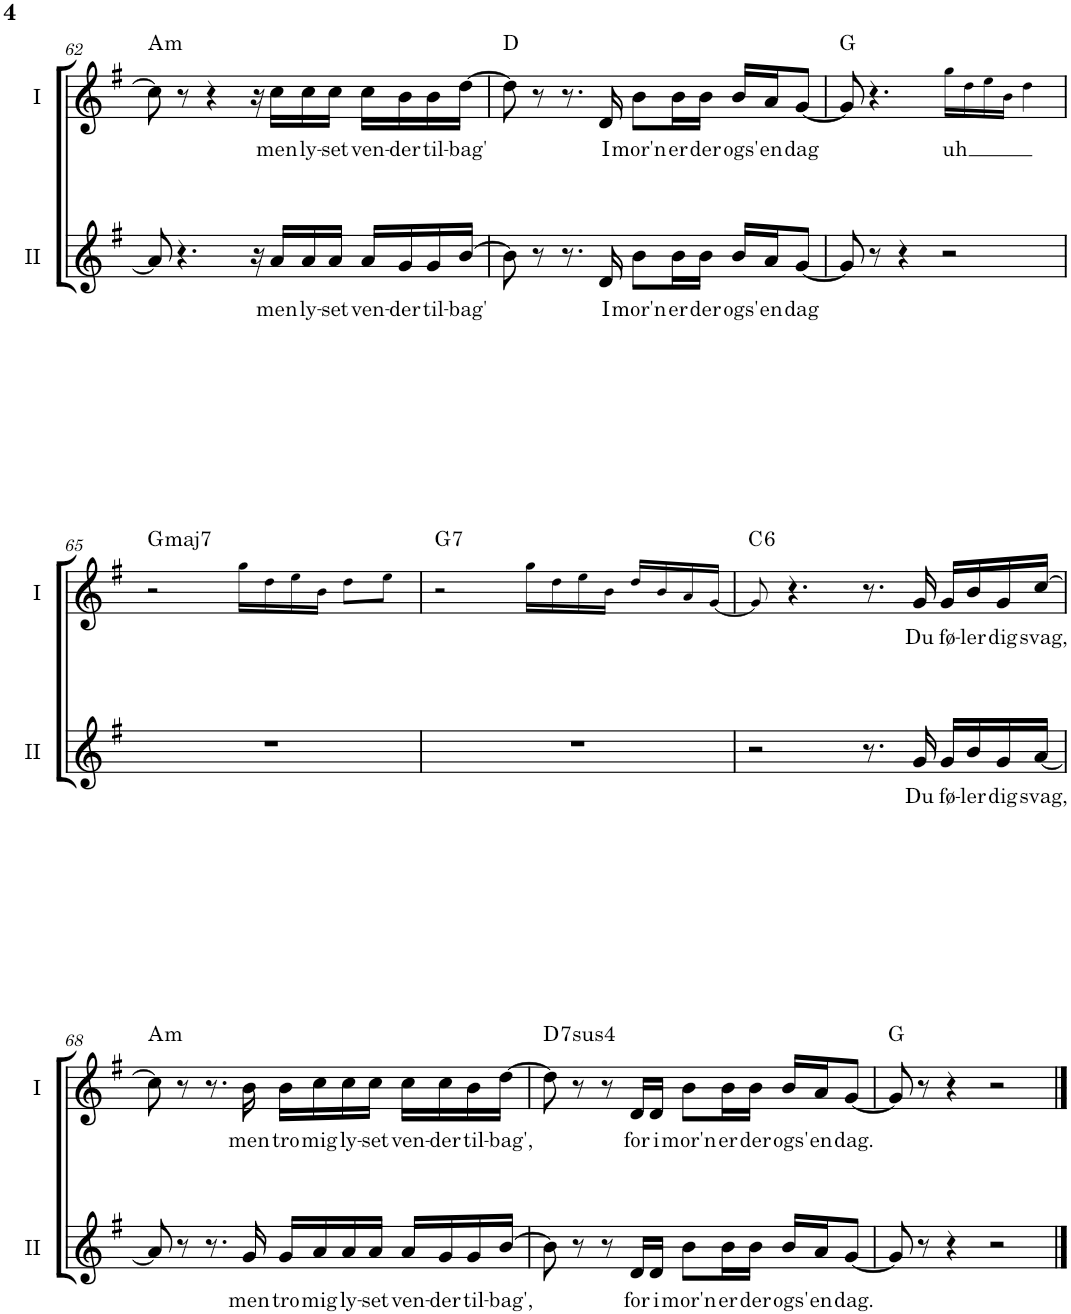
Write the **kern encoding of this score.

**kern	**text	**kern	**text	**harte
*part2	*part2	*part1	*part1	*part1
*staff2	*staff2	*staff1	*staff1	*
*I"II	*	*I"I	*	*
*I'II	*	*I'I	*	*
!!LO:PB:g=z
*clefG2	*	*clefG2	*	*
*k[f#]	*	*k[f#]	*	*
*M4/4	*	*M4/4	*	*
=62	=62	=62	=62	=62
!	!	!	!	!LO:H:kt=m
8a/]	.	8cc\]	.	A:min
4.r	.	8r	.	.
.	.	4r	.	.
16r	.	16r	.	.
!	!LO:LY:b	!	!LO:LY:b	!
16a/LL	men	16cc\LL	men	.
!	!LO:LY:b	!	!LO:LY:b	!
16a/	ly-	16cc\	ly-	.
!	!LO:LY:b	!	!LO:LY:b	!
16a/JJ	-set	16cc\JJ	-set	.
!	!LO:LY:b	!	!LO:LY:b	!
16a/LL	ven-	16cc\LL	ven-	.
!	!LO:LY:b	!	!LO:LY:b	!
16g/	-der	16b\	-der	.
!	!LO:LY:b	!	!LO:LY:b	!
16g/	til-	16b\	til-	.
!	!LO:LY:b	!	!LO:LY:b	!
[16b/JJ	-bag'	[16dd\JJ	-bag'	.
=63	=63	=63	=63	=63
8b\]	.	8dd\]	.	D:maj
8r	.	8r	.	.
8.r	.	8.r	.	.
!	!LO:LY:b	!	!LO:LY:b	!
16d/	I	16d/	I	.
!	!LO:LY:b	!	!LO:LY:b	!
8b\L	mor'n	8b\L	mor'n	.
!	!LO:LY:b	!	!LO:LY:b	!
16b\L	er	16b\L	er	.
!	!LO:LY:b	!	!LO:LY:b	!
16b\JJ	der	16b\JJ	der	.
!	!LO:LY:b	!	!LO:LY:b	!
16b/LL	ogs'	16b/LL	ogs'	.
!	!LO:LY:b	!	!LO:LY:b	!
16a/J	en	16a/J	en	.
!	!LO:LY:b	!	!LO:LY:b	!
[8g/J	dag	[8g/J	dag	.
=64	=64	=64	=64	=64
8g/]	.	8g/]	.	G:maj
8r	.	4.r	.	.
4r	.	.	.	.
!	!	!	!LO:LY:b	!
2r	.	16gg!\LL	uh	.
.	.	16dd!\	.	.
.	.	16ee!\	.	.
.	.	16b!\JJ	.	.
.	.	4dd!\	.	.
!!LO:LB:g=z
=65	=65	=65	=65	=65
!	!	!	!	!LO:H:kt=maj7
1r	.	2r	.	G:maj7
.	.	16gg!\LL	.	.
.	.	16dd!\	.	.
.	.	16ee!\	.	.
.	.	16b!\JJ	.	.
.	.	8dd!\L	.	.
.	.	8ee!\J	.	.
=66	=66	=66	=66	=66
!	!	!	!	!LO:H:kt=7
1r	.	2r	.	G:7
.	.	16gg!\LL	.	.
.	.	16dd!\	.	.
.	.	16ee!\	.	.
.	.	16b!\JJ	.	.
.	.	16dd!/LL	.	.
.	.	16b!/	.	.
.	.	16a!/	.	.
.	.	[16g!/JJ	.	.
=67	=67	=67	=67	=67
!	!	!	!	!LO:H:kt=6
2r	.	8g!/]	.	C:maj6
.	.	4.r	.	.
8.r	.	8.r	.	.
!	!LO:LY:b	!	!LO:LY:b	!
16g/	Du	16g/	Du	.
!	!LO:LY:b	!	!LO:LY:b	!
16g/LL	fø-	16g/LL	fø-	.
!	!LO:LY:b	!	!LO:LY:b	!
16b/	-ler	16b/	-ler	.
!	!LO:LY:b	!	!LO:LY:b	!
16g/	dig	16g/	dig	.
!	!LO:LY:b	!	!LO:LY:b	!
[16a/JJ	svag,	[16cc/JJ	svag,	.
!!LO:LB:g=z
=68	=68	=68	=68	=68
!	!	!	!	!LO:H:kt=m
8a/]	.	8cc\]	.	A:min
8r	.	8r	.	.
8.r	.	8.r	.	.
!	!LO:LY:b	!	!LO:LY:b	!
16g/	men	16b\	men	.
!	!LO:LY:b	!	!LO:LY:b	!
16g/LL	tro	16b\LL	tro	.
!	!LO:LY:b	!	!LO:LY:b	!
16a/	mig	16cc\	mig	.
!	!LO:LY:b	!	!LO:LY:b	!
16a/	ly-	16cc\	ly-	.
!	!LO:LY:b	!	!LO:LY:b	!
16a/JJ	-set	16cc\JJ	-set	.
!	!LO:LY:b	!	!LO:LY:b	!
16a/LL	ven-	16cc\LL	ven-	.
!	!LO:LY:b	!	!LO:LY:b	!
16g/	-der	16cc\	-der	.
!	!LO:LY:b	!	!LO:LY:b	!
16g/	til-	16b\	til-	.
!	!LO:LY:b	!	!LO:LY:b	!
[16b/JJ	-bag',	[16dd\JJ	-bag',	.
=69	=69	=69	=69	=69
!	!	!	!	!LO:H:kt=74
8b\]	.	8dd\]	.	D:sus4(7)
8r	.	8r	.	.
8r	.	8r	.	.
!	!LO:LY:b	!	!LO:LY:b	!
16d/LL	for	16d/LL	for	.
!	!LO:LY:b	!	!LO:LY:b	!
16d/JJ	i	16d/JJ	i	.
!	!LO:LY:b	!	!LO:LY:b	!
8b\L	mor'n	8b\L	mor'n	.
!	!LO:LY:b	!	!LO:LY:b	!
16b\L	er	16b\L	er	.
!	!LO:LY:b	!	!LO:LY:b	!
16b\JJ	der	16b\JJ	der	.
!	!LO:LY:b	!	!LO:LY:b	!
16b/LL	ogs'	16b/LL	ogs'	.
!	!LO:LY:b	!	!LO:LY:b	!
16a/J	en	16a/J	en	.
!	!LO:LY:b	!	!LO:LY:b	!
[8g/J	dag.	[8g/J	dag.	.
=70	=70	=70	=70	=70
8g/]	.	8g/]	.	G:maj
8r	.	8r	.	.
4r	.	4r	.	.
2r	.	2r	.	.
==	==	==	==	==
*-	*-	*-	*-	*-
